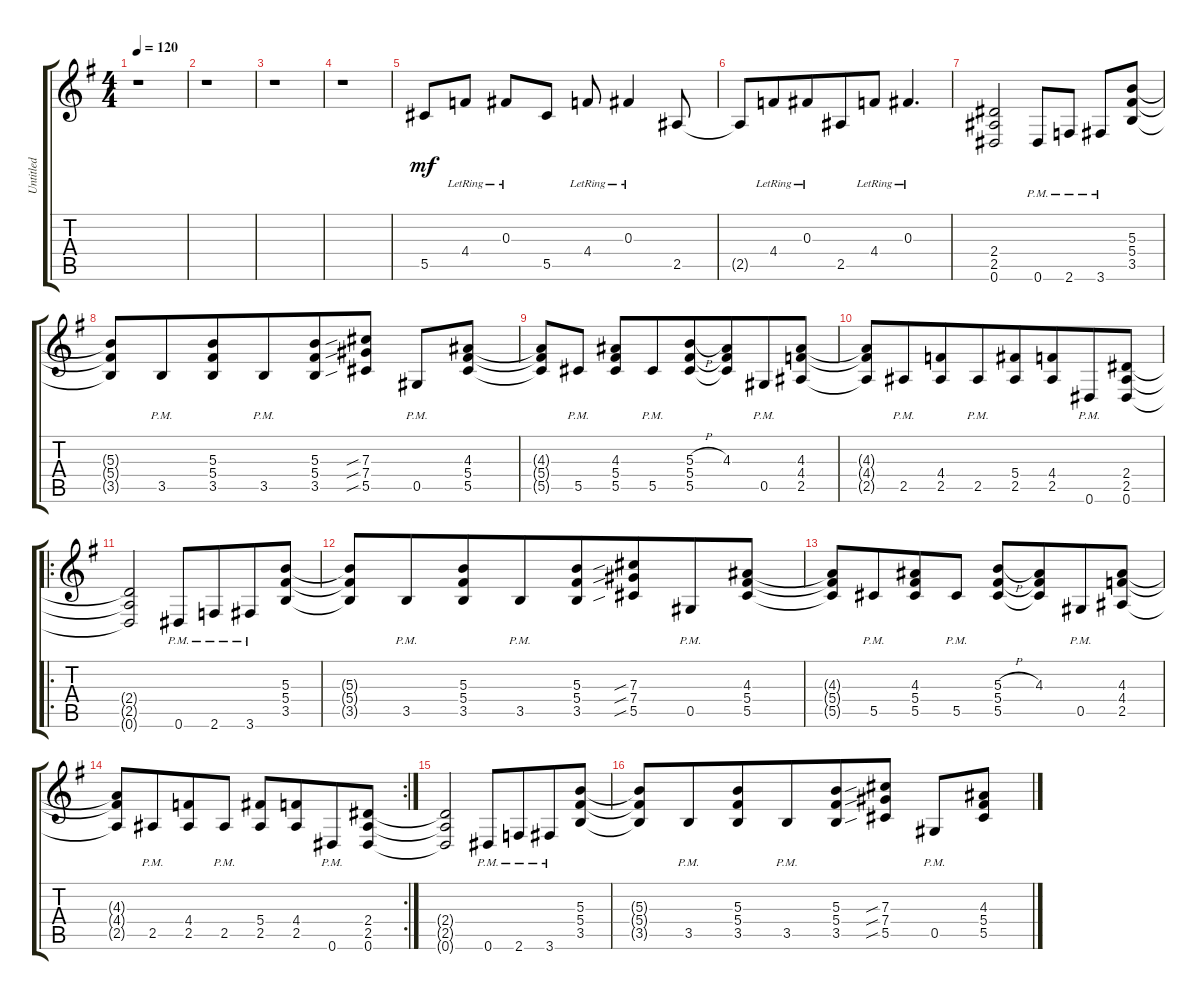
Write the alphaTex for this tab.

\track ("Untitled" "Untitled") {instrument distortionguitar}
\staff {score tabs}
\tuning (Eb4 Bb3 Gb3 Db3 Ab2 Eb2) {hide}
\ts (4 4)
\tempo 120
\clef g2
\ks g
r.1{dy mf} |
r.1 |
r.1 |
r.1 |
5.5.8{beam merge} 4.4{lr}.8 0.3{lr}.8 5.5.8 4.4{lr}.8 0.3{lr}.4 2.5.8 |
2.5{t}.8{beam merge} 4.4{lr}.8{beam merge} 0.3{lr}.8{beam merge} 2.5.8{beam merge} 4.4{lr}.8{beam merge} 0.3{lr}.4{d} |
(2.4 2.5 0.6).2{beam merge} 0.6{pm}.8{beam merge} 2.6{pm}.8 3.6{pm}.8{beam merge} (5.3 5.4 3.5).8 |
(5.3{t} 5.4{t} 3.5{t}).8{beam merge} 3.5{pm}.8{beam merge} (5.3 5.4 3.5).8{beam merge} 3.5{pm}.8{beam merge} (5.3 5.4 3.5).8{beam merge} (7.3{sib} 7.4{sib} 5.5{sib}).8 0.5{pm}.8{beam merge} (4.3 5.4 5.5).8 |
(4.3{t} 5.4{t} 5.5{t}).8{beam merge} 5.5{pm}.8 (4.3 5.4 5.5).8{beam merge} 5.5{pm}.8{beam merge} (5.3{h} 5.4 5.5).8{beam merge} (4.3 5.4{t} 5.5{t}).8{beam merge} 0.5{pm}.8{beam merge} (4.3 4.4 2.5).8 |
(4.3{t} 4.4{t} 2.5{t}).8{beam merge} 2.5{pm}.8{beam merge} (4.4 2.5).8{beam merge} 2.5{pm}.8{beam merge} (5.4 2.5).8{beam merge} (4.4 2.5).8{beam merge} 0.6{pm}.8{beam merge} (2.4 2.5 0.6).8 |
\ro
(2.4{t} 2.5{t} 0.6{t}).2{beam merge} 0.6{pm}.8 2.6{pm}.8{beam merge} 3.6{pm}.8{beam merge} (5.3 5.4 3.5).8 |
(5.3{t} 5.4{t} 3.5{t}).8{beam merge} 3.5{pm}.8{beam merge} (5.3 5.4 3.5).8{beam merge} 3.5{pm}.8{beam merge} (5.3 5.4 3.5).8{beam merge} (7.3{sib} 7.4{sib} 5.5{sib}).8{beam merge} 0.5{pm}.8{beam merge} (4.3 5.4 5.5).8 |
(4.3{t} 5.4{t} 5.5{t}).8{beam merge} 5.5{pm}.8{beam merge} (4.3 5.4 5.5).8{beam merge} 5.5{pm}.8 (5.3{h} 5.4 5.5).8 (4.3 5.4{t} 5.5{t}).8{beam merge} 0.5{pm}.8{beam merge} (4.3 4.4 2.5).8 |
\rc 2
(4.3{t} 4.4{t} 2.5{t}).8{beam merge} 2.5{pm}.8{beam merge} (4.4 2.5).8{beam merge} 2.5{pm}.8 (5.4 2.5).8{beam merge} (4.4 2.5).8{beam merge} 0.6{pm}.8{beam merge} (2.4 2.5 0.6).8 |
(2.4{t} 2.5{t} 0.6{t}).2{beam merge} 0.6{pm}.8{beam merge} 2.6{pm}.8{beam merge} 3.6{pm}.8{beam merge} (5.3 5.4 3.5).8 |
(5.3{t} 5.4{t} 3.5{t}).8{beam merge} 3.5{pm}.8{beam merge} (5.3 5.4 3.5).8{beam merge} 3.5{pm}.8{beam merge} (5.3 5.4 3.5).8{beam merge} (7.3{sib} 7.4{sib} 5.5{sib}).8 0.5{pm}.8 (4.3 5.4 5.5).8
